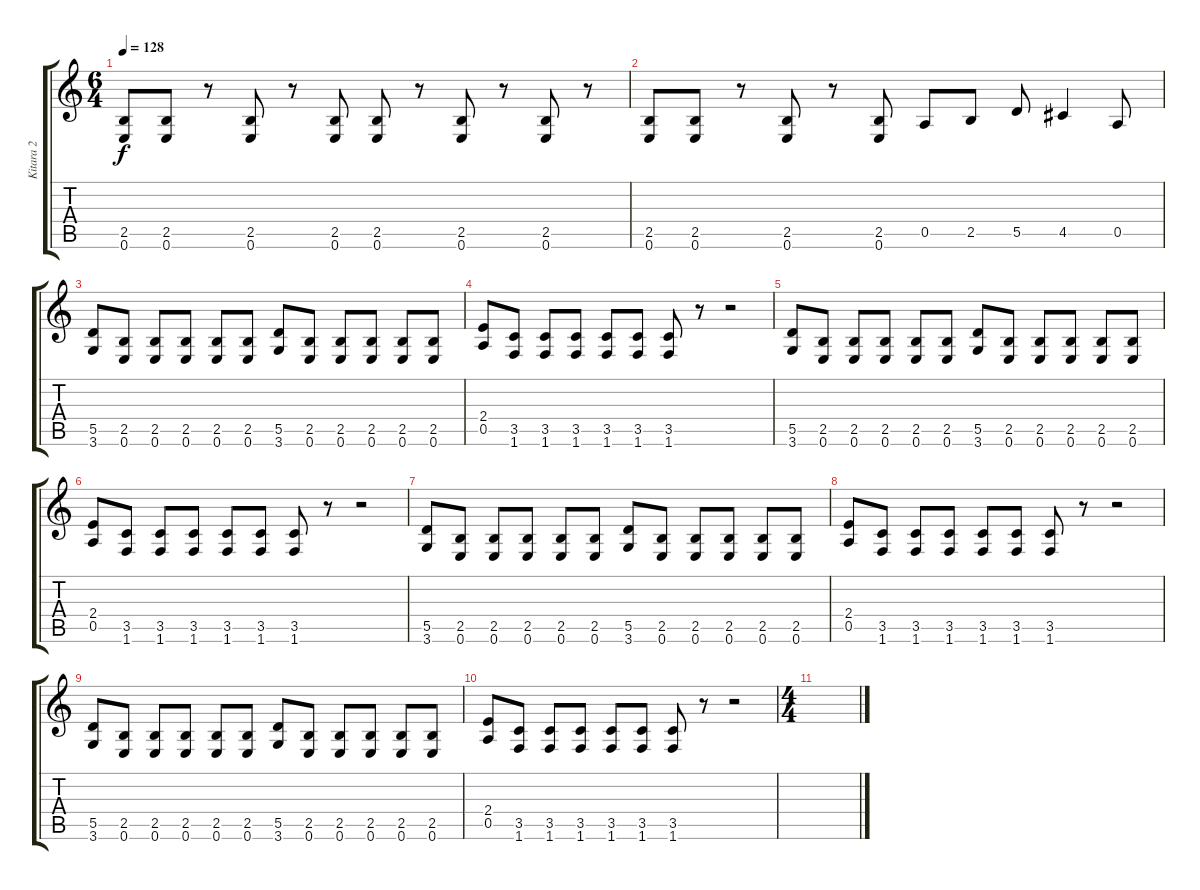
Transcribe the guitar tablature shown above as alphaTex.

\track ("Kitara 2" "Kitara 2") {instrument distortionguitar}
\staff {score tabs}
\tuning (E4 B3 G3 D3 A2 E2) {hide}
\ts (6 4)
\tempo 128
\clef g2
\ks aminor
(2.5 0.6).8{dy f} (2.5 0.6).8 r.8 (2.5 0.6).8 r.8 (2.5 0.6).8 (2.5 0.6).8 r.8 (2.5 0.6).8 r.8 (2.5 0.6).8 r.8 |
(2.5 0.6).8 (2.5 0.6).8 r.8 (2.5 0.6).8 r.8 (2.5 0.6).8 0.5.8 2.5.8 5.5.8 4.5.4 0.5.8 |
(5.5 3.6).8 (2.5 0.6).8 (2.5 0.6).8 (2.5 0.6).8 (2.5 0.6).8 (2.5 0.6).8 (5.5 3.6).8 (2.5 0.6).8 (2.5 0.6).8 (2.5 0.6).8 (2.5 0.6).8 (2.5 0.6).8 |
(2.4 0.5).8 (3.5 1.6).8 (3.5 1.6).8 (3.5 1.6).8 (3.5 1.6).8 (3.5 1.6).8 (3.5 1.6).8 r.8 r.2 |
(5.5 3.6).8 (2.5 0.6).8 (2.5 0.6).8 (2.5 0.6).8 (2.5 0.6).8 (2.5 0.6).8 (5.5 3.6).8 (2.5 0.6).8 (2.5 0.6).8 (2.5 0.6).8 (2.5 0.6).8 (2.5 0.6).8 |
(2.4 0.5).8 (3.5 1.6).8 (3.5 1.6).8 (3.5 1.6).8 (3.5 1.6).8 (3.5 1.6).8 (3.5 1.6).8 r.8 r.2 |
(5.5 3.6).8 (2.5 0.6).8 (2.5 0.6).8 (2.5 0.6).8 (2.5 0.6).8 (2.5 0.6).8 (5.5 3.6).8 (2.5 0.6).8 (2.5 0.6).8 (2.5 0.6).8 (2.5 0.6).8 (2.5 0.6).8 |
(2.4 0.5).8 (3.5 1.6).8 (3.5 1.6).8 (3.5 1.6).8 (3.5 1.6).8 (3.5 1.6).8 (3.5 1.6).8 r.8 r.2 |
(5.5 3.6).8 (2.5 0.6).8 (2.5 0.6).8 (2.5 0.6).8 (2.5 0.6).8 (2.5 0.6).8 (5.5 3.6).8 (2.5 0.6).8 (2.5 0.6).8 (2.5 0.6).8 (2.5 0.6).8 (2.5 0.6).8 |
(2.4 0.5).8 (3.5 1.6).8 (3.5 1.6).8 (3.5 1.6).8 (3.5 1.6).8 (3.5 1.6).8 (3.5 1.6).8 r.8 r.2 |
\ts (4 4)
